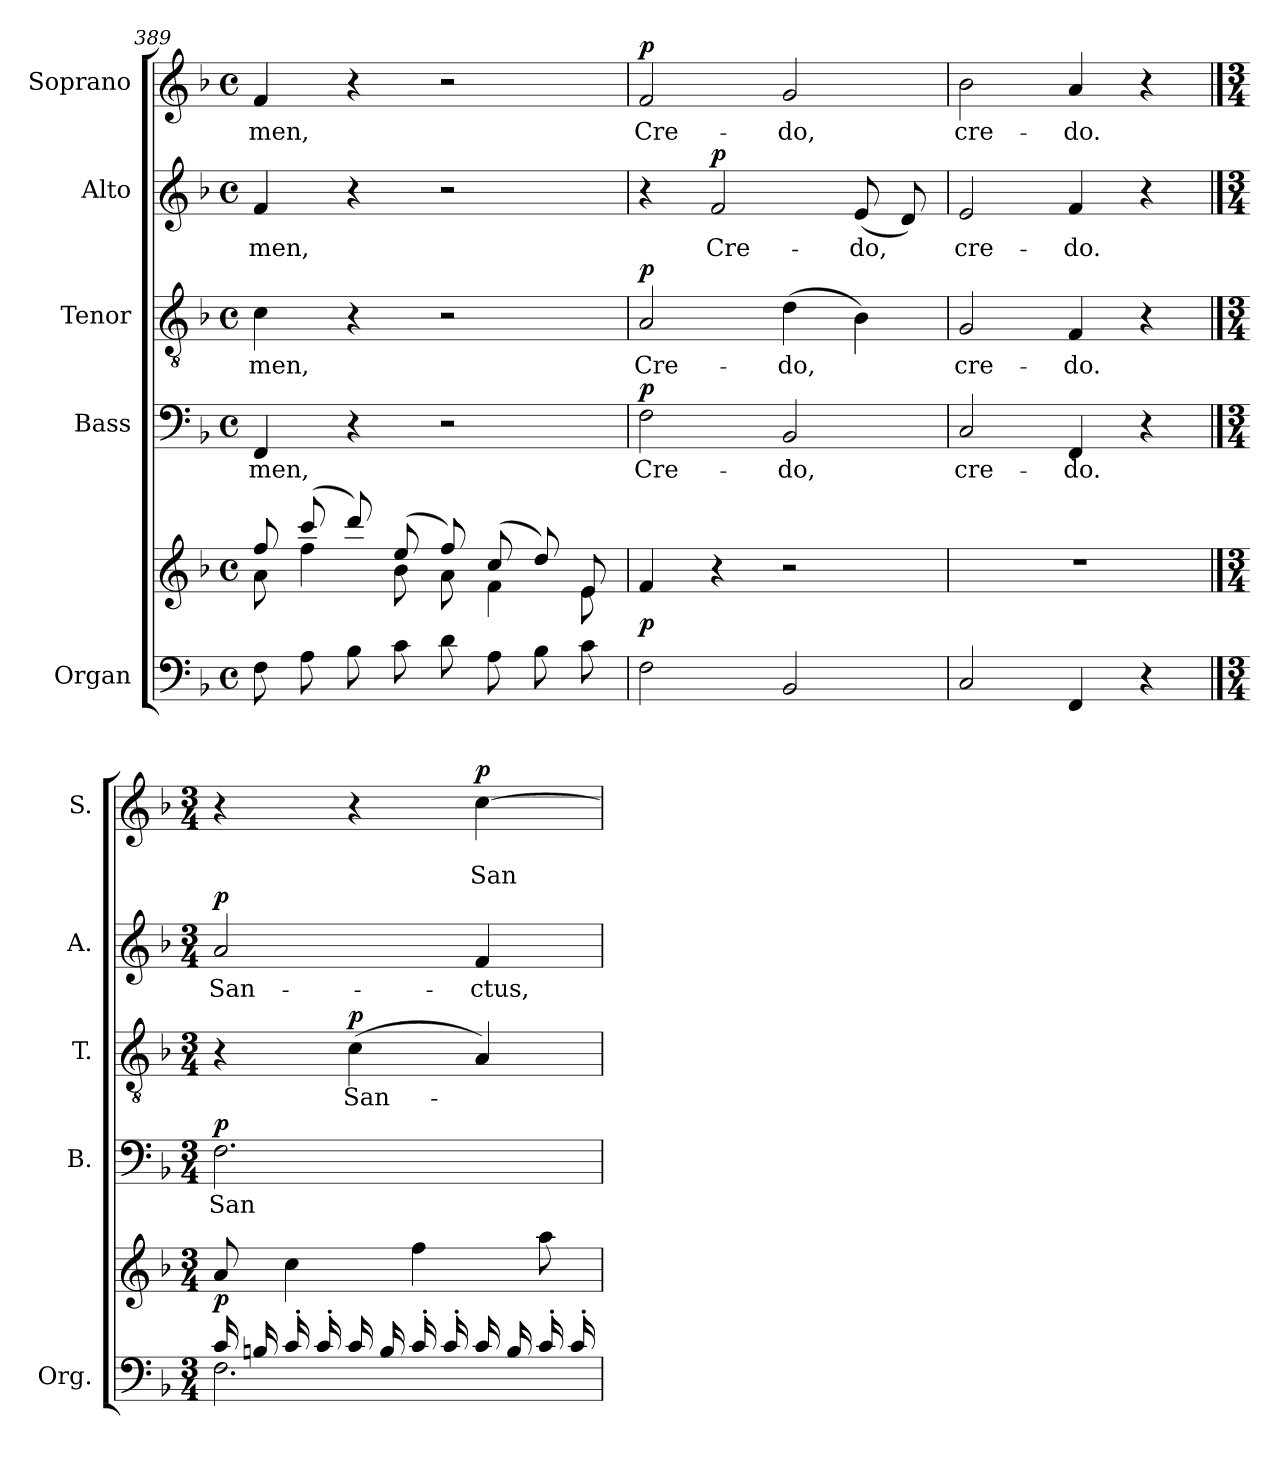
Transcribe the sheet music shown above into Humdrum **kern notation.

**kern	**kern	**dynam	**kern	**text	**dynam	**kern	**text	**dynam	**kern	**text	**dynam	**kern	**text	**text	**dynam
*part5	*part5	*part5	*part4	*part4	*part4	*part3	*part3	*part3	*part2	*part2	*part2	*part1	*part1	*part1	*part1
*staff6	*staff5	*staff5/6	*staff4	*staff4	*staff4	*staff3	*staff3	*staff3	*staff2	*staff2	*staff2	*staff1	*staff1	*staff1	*staff1
*I"Organ	*	*	*I"Bass	*	*	*I"Tenor	*	*	*I"Alto	*	*	*I"Soprano	*	*	*
*I'Org.	*	*	*I'B.	*	*	*I'T.	*	*	*I'A.	*	*	*I'S.	*	*	*
*clefF4	*clefG2	*	*clefF4	*	*	*clefGv2	*	*	*clefG2	*	*	*clefG2	*	*	*
*	*	*	*	*	*	*ITrd7c12	*	*	*	*	*	*	*	*	*
*k[b-]	*k[b-]	*	*k[b-]	*	*	*k[b-]	*	*	*k[b-]	*	*	*k[b-]	*	*	*
*F:	*F:	*	*F:	*	*	*F:	*	*	*F:	*	*	*F:	*	*	*
*M4/4	*M4/4	*	*M4/4	*	*	*M4/4	*	*	*M4/4	*	*	*M4/4	*	*	*
*met(c)	*met(c)	*	*met(c)	*	*	*met(c)	*	*	*met(c)	*	*	*met(c)	*	*	*
=389	=389	=389	=389	=389	=389	=389	=389	=389	=389	=389	=389	=389	=389	=389	=389
*	*^	*	*	*	*	*	*	*	*	*	*	*	*	*	*
!	!	!	!	!	!LO:LY:b:color=#000000	!	!	!	!	!	!	!	!	!	!	!
!	!	!	!	!	!	!	!	!LO:LY:b:color=#000000	!	!	!	!	!	!	!	!
!	!	!	!	!	!	!	!	!	!	!	!LO:LY:b:color=#000000	!	!	!	!	!
!	!	!	!	!	!	!	!	!	!	!	!	!	!	!LO:LY:b:color=#000000	!	!
8Fi\	8ffi/	8ai\	.	4FFi/	-men,	.	4Ci\	-men,	.	4fi/	-men,	.	4fi/	-men,	.	.
8Ai\	(8ccci/	4ffi\	.	.	.	.	.	.	.	.	.	.	.	.	.	.
8B-i\	8dddi/)	.	.	4r	.	.	4r	.	.	4r	.	.	4r	.	.	.
8ci\	(8eei/	8b-i\	.	.	.	.	.	.	.	.	.	.	.	.	.	.
8di\	8ffi/)	8ai\	.	2r	.	.	2r	.	.	2r	.	.	2r	.	.	.
8Ai\	(8cci/	4fi\	.	.	.	.	.	.	.	.	.	.	.	.	.	.
8B-i\	8ddi/)	.	.	.	.	.	.	.	.	.	.	.	.	.	.	.
8ci\	8ei/	8ei\	.	.	.	.	.	.	.	.	.	.	.	.	.	.
*	*v	*v	*	*	*	*	*	*	*	*	*	*	*	*	*	*
=390	=390	=390	=390	=390	=390	=390	=390	=390	=390	=390	=390	=390	=390	=390	=390
*	*^	*	*	*	*	*	*	*	*	*	*	*	*	*	*
!	!	!	!	!	!LO:LY:b:color=#000000	!	!	!	!	!	!	!	!	!	!	!
*	*v	*v	*	*	*	*	*	*	*	*	*	*	*	*	*	*
*	*^	*	*	*	*	*	*	*	*	*	*	*	*	*	*
!	!	!	!	!	!	!	!	!LO:LY:b:color=#000000	!	!	!	!	!	!	!	!
*	*v	*v	*	*	*	*	*	*	*	*	*	*	*	*	*	*
*	*^	*	*	*	*	*	*	*	*	*	*	*	*	*	*
!	!	!	!	!	!	!	!	!	!	!	!	!	!	!LO:LY:b:color=#000000	!	!
*	*v	*v	*	*	*	*	*	*	*	*	*	*	*	*	*	*
2Fi\	4fi/	p	2Fi\	Cre-	p	2AAi/	Cre-	p	4r	.	.	2fi/	Cre-	.	p
!	!	!	!	!	!	!	!	!	!	!LO:LY:b:color=#000000	!	!	!	!	!
.	4r	.	.	.	.	.	.	.	2fi/	Cre-	p	.	.	.	.
!	!	!	!	!LO:LY:b:color=#000000	!	!	!	!	!	!	!	!	!	!	!
!	!	!	!	!	!	!	!LO:LY:b:color=#000000	!	!	!	!	!	!	!	!
!	!	!	!	!	!	!	!	!	!	!	!	!	!LO:LY:b:color=#000000	!	!
2BB-i/	2r	.	2BB-i/	-do,	.	(4Di\	-do,	.	.	.	.	2gi/	-do,	.	.
!	!	!	!	!	!	!	!	!	!	!LO:LY:b:color=#000000	!	!	!	!	!
.	.	.	.	.	.	4BB-i\)	.	.	(8ei/	-do,	.	.	.	.	.
.	.	.	.	.	.	.	.	.	8di/)	.	.	.	.	.	.
=391	=391	=391	=391	=391	=391	=391	=391	=391	=391	=391	=391	=391	=391	=391	=391
!	!	!	!	!LO:LY:b:color=#000000	!	!	!	!	!	!	!	!	!	!	!
!	!	!	!	!	!	!	!LO:LY:b:color=#000000	!	!	!	!	!	!	!	!
!	!	!	!	!	!	!	!	!	!	!LO:LY:b:color=#000000	!	!	!	!	!
!	!	!	!	!	!	!	!	!	!	!	!	!	!LO:LY:b:color=#000000	!	!
2Ci/	1r	.	2Ci/	cre-	.	2GGi/	cre-	.	2ei/	cre-	.	2b-i\	cre-	.	.
!	!	!	!	!LO:LY:b:color=#000000	!	!	!	!	!	!	!	!	!	!	!
!	!	!	!	!	!	!	!LO:LY:b:color=#000000	!	!	!	!	!	!	!	!
!	!	!	!	!	!	!	!	!	!	!LO:LY:b:color=#000000	!	!	!	!	!
!	!	!	!	!	!	!	!	!	!	!	!	!	!LO:LY:b:color=#000000	!	!
4FFi/	.	.	4FFi/	-do.	.	4FFi/	-do.	.	4fi/	-do.	.	4ai/	-do.	.	.
4r	.	.	4r	.	.	4r	.	.	4r	.	.	4r	.	.	.
!!LO:LB:g=z
==392	==392	==392	==392	==392	==392	==392	==392	==392	==392	==392	==392	==392	==392	==392	==392
*M3/4	*M3/4	*	*M3/4	*	*	*M3/4	*	*	*M3/4	*	*	*M3/4	*	*	*
*^	*	*	*	*	*	*	*	*	*	*	*	*	*	*	*
!	!	!	!	!	!LO:LY:b:color=#000000	!	!	!	!	!	!	!	!	!	!	!
*v	*v	*	*	*	*	*	*	*	*	*	*	*	*	*	*	*
*	*MM80	*	*	*	*	*	*	*	*	*	*	*MM80	*	*	*
*^	*	*	*	*	*	*	*	*	*	*	*	*	*	*	*
!	!	!	!	!	!	!	!	!	!	!	!LO:LY:b:color=#000000	!	!	!	!	!
16ci/	2.Fi\	8ai/	p	2.Fi\	San-	p	4r	.	.	2ai/	San-	p	4r	.	.	.
16Bni/	.	.	.	.	.	.	.	.	.	.	.	.	.	.	.	.
16c'i/	.	4cci\	.	.	.	.	.	.	.	.	.	.	.	.	.	.
16c'i/	.	.	.	.	.	.	.	.	.	.	.	.	.	.	.	.
!	!	!	!	!	!	!	!	!LO:LY:b:color=#000000	!	!	!	!	!	!	!	!
16ci/	.	.	.	.	.	.	(4Ci\	San-	p	.	.	.	4r	.	.	.
16Bi/	.	.	.	.	.	.	.	.	.	.	.	.	.	.	.	.
16c'i/	.	4ffi\	.	.	.	.	.	.	.	.	.	.	.	.	.	.
16c'i/	.	.	.	.	.	.	.	.	.	.	.	.	.	.	.	.
!	!	!	!	!	!	!	!	!	!	!	!LO:LY:b:color=#000000	!	!	!	!	!
!	!	!	!	!	!	!	!	!	!	!	!	!	!	!LO:LY:b:color=#000000	!LO:LY:b:color=#000000	!
16ci/	.	.	.	.	.	.	4AAi/)	.	.	4fi/	-ctus,	.	[4cci\	-	-San-	p
16Bi/	.	.	.	.	.	.	.	.	.	.	.	.	.	.	.	.
16c'i/	.	8aai\	.	.	.	.	.	.	.	.	.	.	.	.	.	.
16c'i/	.	.	.	.	.	.	.	.	.	.	.	.	.	.	.	.
*v	*v	*	*	*	*	*	*	*	*	*	*	*	*	*	*	*
=	=	=	=	=	=	=	=	=	=	=	=	=	=	=	=
*-	*-	*-	*-	*-	*-	*-	*-	*-	*-	*-	*-	*-	*-	*-	*-
